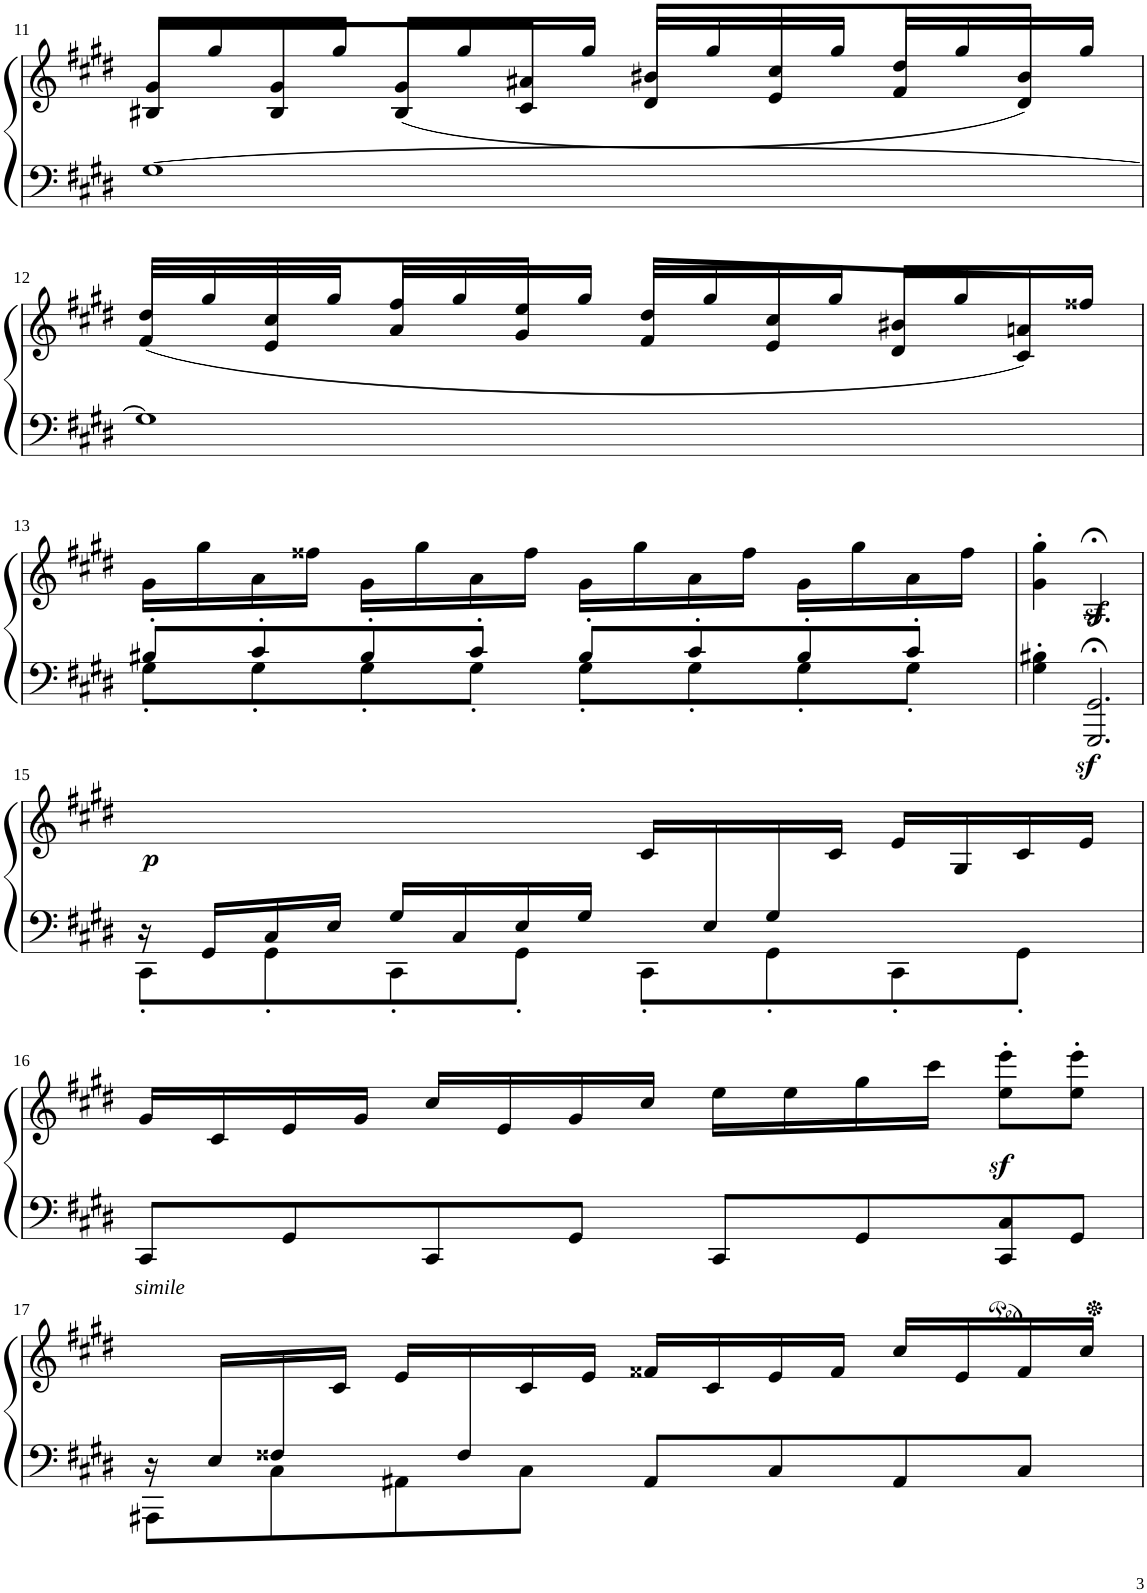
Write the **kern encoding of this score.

**kern	**kern	**dynam
*part1	*part1	*part1
*staff2	*staff1	*staff1/2
*I"Piano	*	*
*I'Pno	*	*
!!LO:PB:g=z
*clefF4	*clefG2	*
*k[f#c#g#d#]	*k[f#c#g#d#]	*
*M4/4	*M4/4	*
*met(c)	*met(c)	*
=11	=11	=11
*	*^	*
[1G#	16g#/LL	8B#X/L	.
.	16gg#/	.	.
.	16g#/	8B#/	.
.	16gg#/JJ	.	.
.	16g#/LL	(8B#/	.
.	16gg#/	.	.
.	16a#X/	8c#/J	.
.	16gg#/JJ	.	.
.	16b#X/LL	8d#/L	.
.	16gg#/	.	.
.	16cc#/	8e/	.
.	16gg#/JJ	.	.
.	16dd#/LL	8f#/	.
.	16gg#/	.	.
.	16b#/	8d#/J)	.
.	16gg#/JJ	.	.
!!LO:LB:g=z	!!
=12	=12	=12	=12
1G#]	16dd#/LL	(8f#/L	.
.	16gg#/	.	.
.	16cc#/	8e/	.
.	16gg#/JJ	.	.
.	16ff#/LL	8a/	.
.	16gg#/	.	.
.	16ee/	8g#/J	.
.	16gg#/JJ	.	.
.	16dd#/LL	8f#/L	.
.	16gg#/	.	.
.	16cc#/	8e/	.
.	16gg#/JJ	.	.
.	16b#X/LL	8d#/	.
.	16gg#/	.	.
.	16an/	8c#/J)	.
.	16ff##X/JJ	.	.
*	*v	*v	*
!!LO:LB:g=z
=13	=13	=13
*^	*	*
8B#X'/L	8G#'\L	16g#\LL	.
.	.	16gg#\	.
8c#'/	8G#'\	16a\	.
.	.	16ff##X\JJ	.
8B#'/	8G#'\	16g#\LL	.
.	.	16gg#\	.
8c#'/J	8G#'\J	16a\	.
.	.	16ff##\JJ	.
8B#'/L	8G#'\L	16g#\LL	.
.	.	16gg#\	.
8c#'/	8G#'\	16a\	.
.	.	16ff##\JJ	.
8B#'/	8G#'\	16g#\LL	.
.	.	16gg#\	.
8c#'/J	8G#'\J	16a\	.
.	.	16ff##\JJ	.
*v	*v	*	*
=14	=14	=14
4G#\' 4B#X\'	4g#\' 4gg#\'	.
2.GGG#/z<;< 2.GG#/z<;<	2.G#z<;</	.
!!LO:LB:g=z
=15	=15	=15
*^	*	*
!	!	!	!LO:DY:b
16ryy	8CC#'<\L	16r	p
16GG#/LL	.	4..ryy	.
16C#/	8GG#'<\	.	.
16E/JJ	.	.	.
16G#/LL	8CC#'<\	.	.
16C#/	.	.	.
16E/	8GG#'<\J	.	.
16G#/JJ	.	.	.
16ryy	8CC#'<\L	16c#/LL	.
16E/	.	8ryy	.
16G#/	8GG#'<\	.	.
4ryy	.	16c#/JJ	.
.	8CC#'<\	16e/LL	.
.	.	16G#/	.
.	8GG#'<\J	16c#/	.
16ryy	.	16e/JJ	.
*v	*v	*	*
!!LO:LB:g=z
=16	=16	=16
!	!	!LO:DY:b=2
8CC#'/L	16g#/LL	other-dynamics
.	16c#/	.
8GG#'/	16e/	.
.	16g#/JJ	.
8CC#'/	16cc#/LL	.
.	16e/	.
8GG#'/J	16g#/	.
.	16cc#/JJ	.
8CC#'/L	16ee\LL	.
.	16ee\	.
8GG#'/	16gg#\	.
.	16ccc#\JJ	.
8CC#/' 8C#/'	8ee\z<' 8eee\z<'L	.
8GG#'/J	8ee\' 8eee\'J	.
!!LO:LB:g=z
=17	=17	=17
*^	*	*
16ryy	8AAA#X'\L	16r	.
16E/LL	.	8ryy	.
16F##X/	8C#'\	.	.
8ryy	.	16c#/JJ	.
.	8AA#X'\	16e/LL	.
16F##/	.	16ryy	.
2ryy	8C#'\J	16c#/	.
.	.	16e/JJ	.
.	8AA#'/L	16f##X/LL	.
.	.	16c#/	.
.	8C#'/	16e/	.
.	.	16f##/JJ	.
.	8AA#'/	16cc#/LL	.
.	.	16e/	.
8ryy	8C#'/J	16f##/	.
.	.	16cc#/JJ	.
*v	*v	*	*
=	=	=
*-	*-	*-
